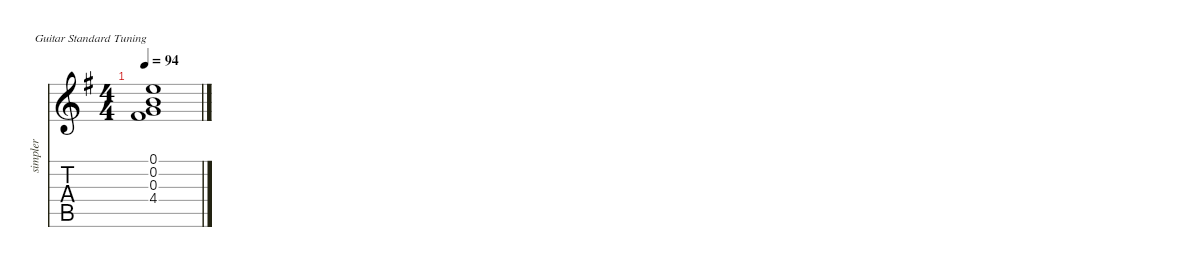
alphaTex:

\defaultSystemsLayout 4
\hideDynamics
\bracketExtendMode nobrackets
\otherSystemsTrackNameOrientation horizontal
\track ("Gtrs 1,2,3 comb.-simpler" "simpler") {defaultSystemsLayout 8 mute instrument electricguitarclean}
\staff {score tabs}
\tuning (E4 B3 G3 D3 A2 E2)
\ts (4 4)
\tempo 94
\clef g2
\ks eminor
(0.2{t acc forcenatural} 0.3{t acc forcenatural} 4.4{t acc #} 0.1{t acc forcenatural}).1{dy f beam Down}
